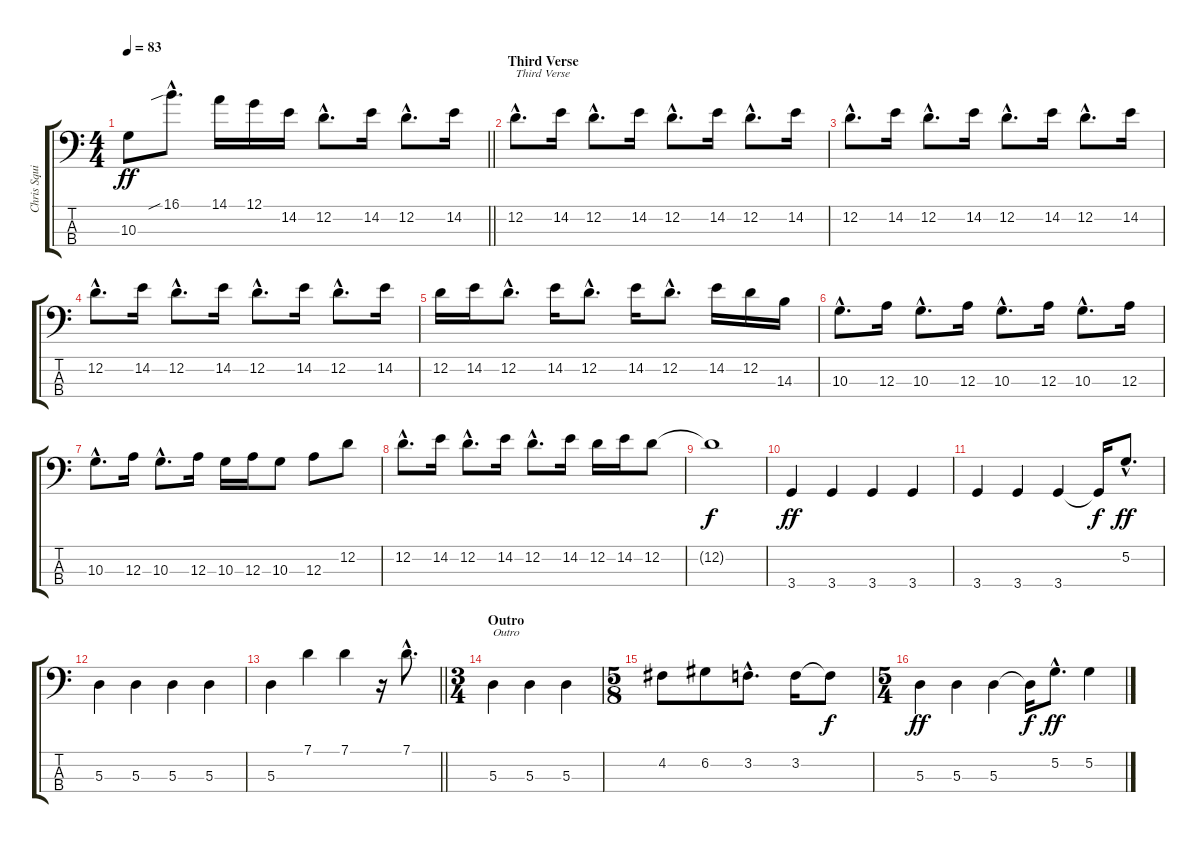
\track ("Chris Squire" "Chris Squi") {instrument fretlessbass}
\staff {score tabs}
\tuning (G2 D2 A1 E1) {hide}
\ts (4 4)
\tempo 83
\clef f4
\barLineRight lightlight
\ks c
10.3.8{dy ff} 16.1{sib hac}.8{d} 14.1.16 12.1.16 14.2.16 12.2{hac}.8{d} 14.2.16 12.2{hac}.8{d} 14.2.16 |
\section ("" "Third Verse")
12.2{hac}.8{d txt "Third Verse"} 14.2.16 12.2{hac}.8{d} 14.2.16 12.2{hac}.8{d} 14.2.16 12.2{hac}.8{d} 14.2.16 |
12.2{hac}.8{d} 14.2.16 12.2{hac}.8{d} 14.2.16 12.2{hac}.8{d} 14.2.16 12.2{hac}.8{d} 14.2.16 |
12.2{hac}.8{d} 14.2.16 12.2{hac}.8{d} 14.2.16 12.2{hac}.8{d} 14.2.16 12.2{hac}.8{d} 14.2.16 |
12.2.16 14.2.16 12.2{hac}.8{d} 14.2.16 12.2{hac}.8{d} 14.2.16 12.2{hac}.8{d} 14.2.16 12.2.16 14.3.16 |
10.3{hac}.8{d} 12.3.16 10.3{hac}.8{d} 12.3.16 10.3{hac}.8{d} 12.3.16 10.3{hac}.8{d} 12.3.16 |
10.3{hac}.8{d} 12.3.16 10.3{hac}.8{d} 12.3.16 10.3.16 12.3.16 10.3.8 12.3.8 12.2.8 |
12.2{hac}.8{d} 14.2.16 12.2{hac}.8{d} 14.2.16 12.2{hac}.8{d} 14.2.16 12.2.16 14.2.16 12.2.8 |
12.2{t}.1{dy f} |
3.4.4{dy ff} 3.4.4 3.4.4 3.4.4 |
3.4.4 3.4.4 3.4.4 3.4{t}.16{dy f} 5.2{hac}.8{d dy ff} |
5.3.4 5.3.4 5.3.4 5.3.4 |
\barLineRight lightlight
5.3.4 7.1.4 7.1.4 r.16 7.1{hac}.8{d} |
\ts (3 4)
\section ("" "Outro")
5.3.4{txt "Outro"} 5.3.4 5.3.4 |
\ts (5 8)
4.2.8 6.2.8 3.2{hac}.8{d} 3.2.16 3.2{t}.8{dy f} |
\ts (5 4)
5.3.4{dy ff} 5.3.4 5.3.4 5.3{t}.16{dy f} 5.2{hac}.8{d dy ff} 5.2.4
